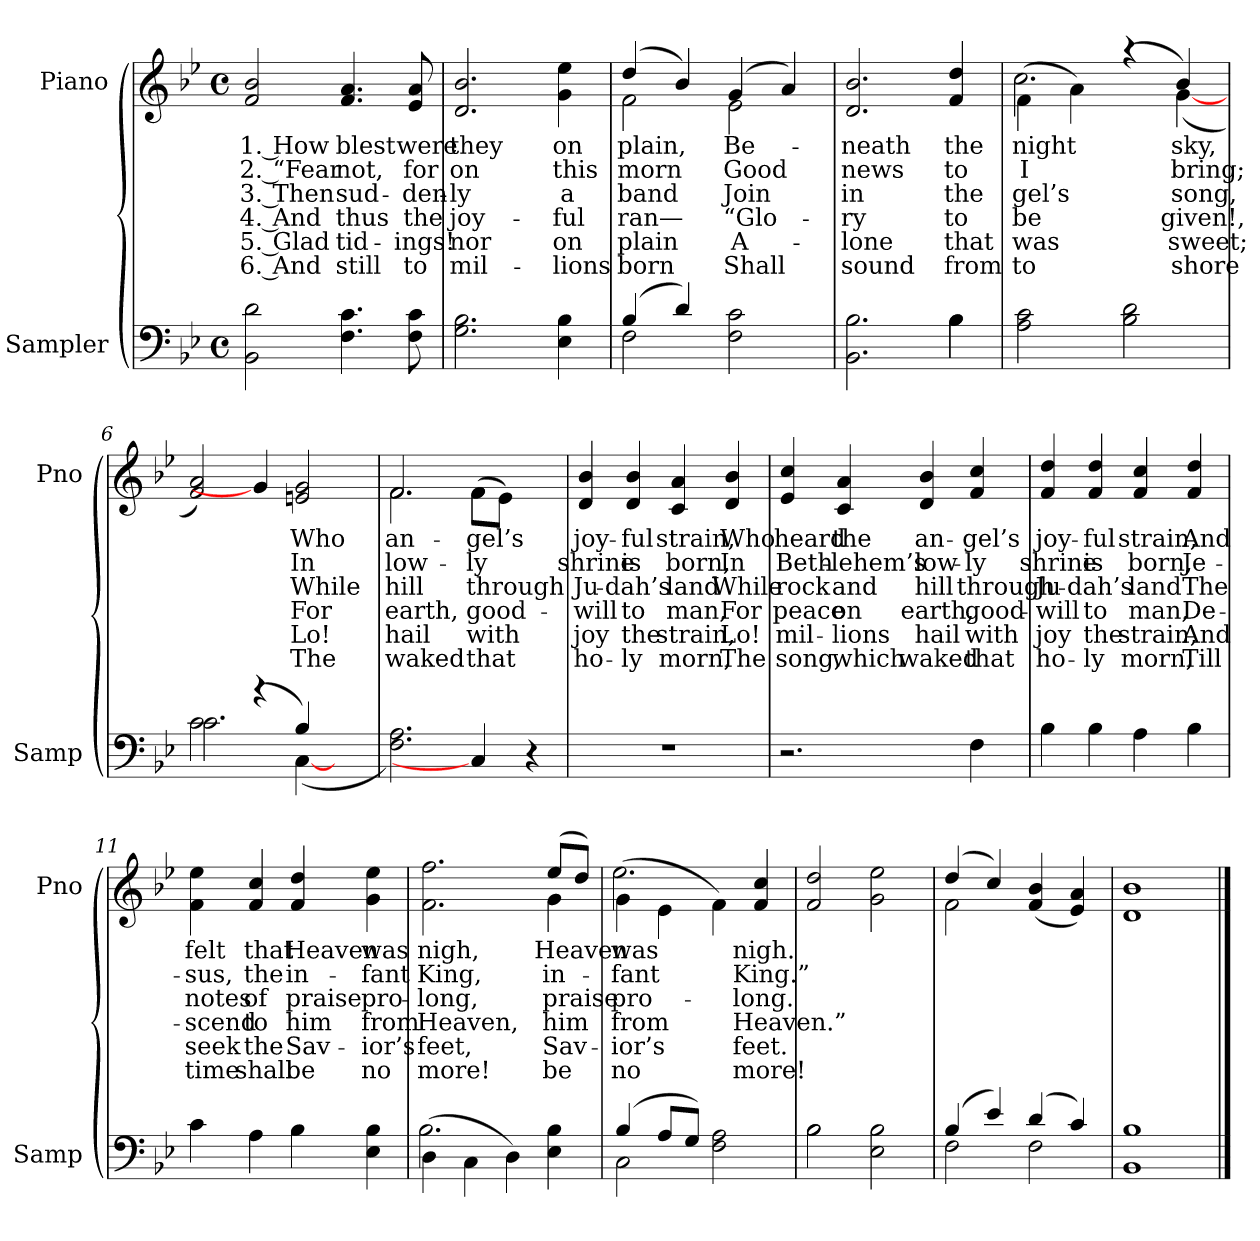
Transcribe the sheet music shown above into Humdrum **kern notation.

**kern	**kern	**text	**text	**text	**text	**text	**text
*part2	*part1	*part1	*part1	*part1	*part1	*part1	*part1
*staff2	*staff1	*staff1	*staff1	*staff1	*staff1	*staff1	*staff1
*I"Sampler	*I"Piano	*	*	*	*	*	*
*I'Samp	*I'Pno	*	*	*	*	*	*
*clefF4	*clefG2	*	*	*	*	*	*
*k[b-e-]	*k[b-e-]	*	*	*	*	*	*
*B-:	*B-:	*	*	*	*	*	*
*M4/4	*M4/4	*	*	*	*	*	*
*met(c)	*met(c)	*	*	*	*	*	*
=1	=1	=1	=1	=1	=1	=1	=1
2BB- 2d	2f 2b-	1. How	2. “Fear	3. Then	4. And	5. Glad	6. And
4.F 4.c	4.f 4.a	blest	not,	sud-	thus	tid-	still
8F 8c	8e- 8a	were	for	-den-	the	-ings!	to
=2	=2	=2	=2	=2	=2	=2	=2
2.G 2.B-	2.d 2.b-	they	on	-ly	joy-	nor	mil-
4E- 4B-	4g 4ee-	on	this	a	-ful	on	-lions
=3	=3	=3	=3	=3	=3	=3	=3
*^	*^	*	*	*	*	*	*
(4B-/	2F	(4dd/	2f	plain,	morn	band	ran—	plain	-born
4d/)	.	4b-/)	.	.	.	.	.	.	.
2F 2c	2ryy	(4g/	2e-	Be-	Good	Join	“Glo-	A-	Shall
.	.	4a/)	.	.	.	.	.	.	.
*	*	*v	*v	*	*	*	*	*	*
=4	=4	=4	=4	=4	=4	=4	=4	=4
2.BB- 2.B-	2.ryy	2.d 2.b-	-neath	news	in	-ry	-lone	sound
4B-\	4B-	4f 4dd	the	to	the	to	that	from
*v	*v	*	*	*	*	*	*	*
=5	=5	=5	=5	=5	=5	=5	=5
*	*^	*	*	*	*	*	*
2A 2c	(4f\	2.cc	-night	I	-gel’s	be	was	to
.	4a\)	.	.	.	.	.	.	.
2B- 2d	(4r	.	.	.	.	.	.	.
.	4b-/)	([4g	sky,	bring;	song,	given!,	sweet;	shore
*	*v	*v	*	*	*	*	*	*
=6	=6	=6	=6	=6	=6	=6	=6
*^	*	*	*	*	*	*	*
2c\	2.c	2f 2a)	.	.	.	.	.	.
(4r	.	4g]	.	.	.	.	.	.
4B-/)	([4C	2en 2g	Who	In	While	For	Lo!	The
4ryy	4ryy	.	.	.	.	.	.	.
*v	*v	*	*	*	*	*	*	*
=7	=7	=7	=7	=7	=7	=7	=7
*	*^	*	*	*	*	*	*
2.F 2.A)	2.f/	2.f	an-	low-	hill	earth,	hail	waked
4C]	(8f\L	4f	-gel’s	-ly	through	good-	with	that
.	8e-\J)	.	.	.	.	.	.	.
4r	4ryy	4ryy	.	.	.	.	.	.
*	*v	*v	*	*	*	*	*	*
=8	=8	=8	=8	=8	=8	=8	=8
1r	4d 4b-	joy-	shrine	Ju-	-will	joy	ho-
.	4d 4b-	-ful	is	-dah’s	to	the	-ly
.	4c 4a	strain,	born,	land	man,	strain,	morn,
.	4d 4b-	Who	In	While	For	Lo!	The
=9	=9	=9	=9	=9	=9	=9	=9
2.r	4e- 4cc	heard	Beth-	rock	peace	mil-	song,
.	4c 4a	the	-lehem’s	and	on	-lions	which
.	4d 4b-	an-	low-	hill	earth,	hail	waked
4F	4f 4cc	-gel’s	-ly	through	good-	with	that
=10	=10	=10	=10	=10	=10	=10	=10
4B-	4f 4dd	joy-	shrine	Ju-	-will	joy	ho-
4B-	4f 4dd	-ful	is	-dah’s	to	the	-ly
4A	4f 4cc	strain,	born,	land	man,	strain,	morn,
4B-	4f 4dd	And	Je-	The	De-	And	Till
=11	=11	=11	=11	=11	=11	=11	=11
4c	4f 4ee-	felt	-sus,	notes	-scend	seek	time
4A	4f 4cc	that	the	of	to	the	shall
4B-	4f 4dd	Heaven	in-	praise	him	Sav-	be
4E- 4B-	4g 4ee-	was	-fant	pro-	from	-ior’s	no
=12	=12	=12	=12	=12	=12	=12	=12
*^	*^	*	*	*	*	*	*
(4D\	2.B-	2.f 2.ff	2.ryy	nigh,	King,	-long,	Heaven,	feet,	more!
4C\	.	.	.	.	.	.	.	.	.
4D\)	.	.	.	.	.	.	.	.	.
4E- 4B-	4ryy	(8ee-/L	4g	Heaven	in-	praise	him	Sav-	be
.	.	8dd/J)	.	.	.	.	.	.	.
=13	=13	=13	=13	=13	=13	=13	=13	=13	=13
(4B-/	2C	(4g\	2.ee-	was	-fant	pro-	from	-ior’s	no
8A/L	.	4e-\	.	.	.	.	.	.	.
8G/J)	.	.	.	.	.	.	.	.	.
2F 2A	2ryy	4f\)	.	.	.	.	.	.	.
.	.	4f 4cc	4ryy	nigh.	King.”	-long.	Heaven.”	feet.	more!
*	*	*v	*v	*	*	*	*	*	*
=14	=14	=14	=14	=14	=14	=14	=14	=14
2B-\	2B-	2f 2dd	.	.	.	.	.	.
2E- 2B-	2ryy	2g 2ee-	.	.	.	.	.	.
=15	=15	=15	=15	=15	=15	=15	=15	=15
*	*	*^	*	*	*	*	*	*
(4B-/	2F	(4dd/	2f	.	.	.	.	.	.
4e-/)	.	4cc/)	.	.	.	.	.	.	.
(4d/	2F	(4f 4b-	2ryy	.	.	.	.	.	.
4c/)	.	4e- 4a)	.	.	.	.	.	.	.
*v	*v	*	*	*	*	*	*	*	*
*	*v	*v	*	*	*	*	*	*
=16	=16	=16	=16	=16	=16	=16	=16
1BB- 1B-	1d 1b-	.	.	.	.	.	.
==	==	==	==	==	==	==	==
*-	*-	*-	*-	*-	*-	*-	*-
